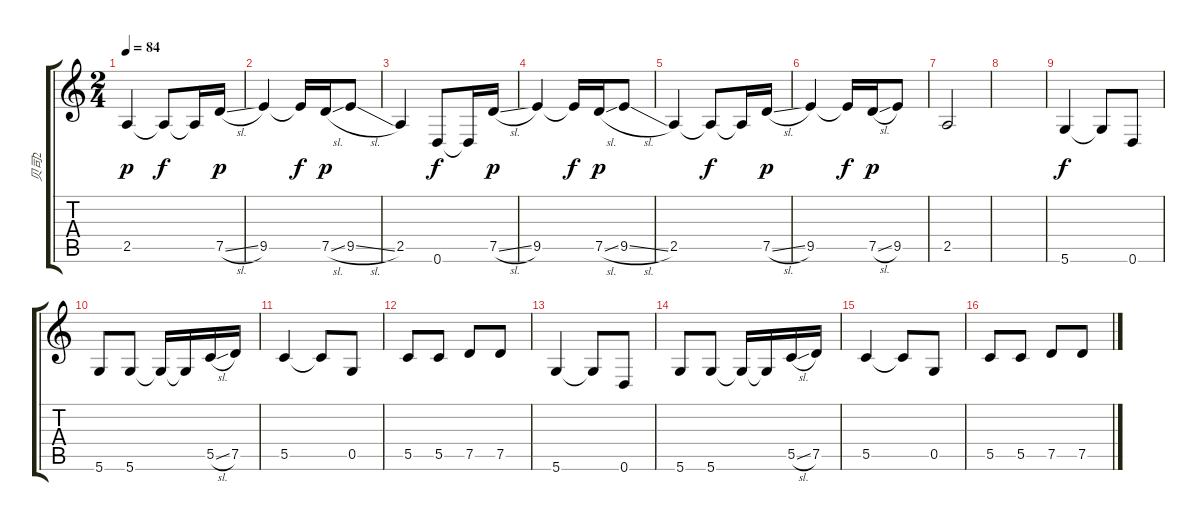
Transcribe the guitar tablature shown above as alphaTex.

\track ("贝司2" "贝司2") {instrument electricbassfinger}
\staff {score tabs}
\tuning (Eb4 Bb3 Gb3 Db3 G2 D2) {hide}
\ts (2 4)
\tempo 84
\clef g2
\ks c
2.5.4{dy p} 2.5{t}.8{dy f} 2.5{t}.16 7.5{sl}.16{dy p} |
9.5.4 9.5{t}.16{dy f} 7.5{sl}.16{dy p} 9.5{sl}.8 |
2.5.4 0.6.8{dy f} 0.6{t}.16 7.5{sl}.16{dy p} |
9.5.4 9.5{t}.16{dy f} 7.5{sl}.16{dy p} 9.5{sl}.8 |
2.5.4 2.5{t}.8{dy f} 2.5{t}.16 7.5{sl}.16{dy p} |
9.5.4 9.5{t}.16{dy f} 7.5{sl}.16{dy p} 9.5.8 |
2.5.2 |
|
5.6.4{dy f} 5.6{t}.8 0.6.8 |
5.6.8 5.6.8 5.6{t}.16 5.6{t}.16 5.5{sl}.16 7.5.16 |
5.5.4 5.5{t}.8 0.5.8 |
5.5.8 5.5.8 7.5.8 7.5.8 |
5.6.4 5.6{t}.8 0.6.8 |
5.6.8 5.6.8 5.6{t}.16 5.6{t}.16 5.5{sl}.16 7.5.16 |
5.5.4 5.5{t}.8 0.5.8 |
5.5.8 5.5.8 7.5.8 7.5.8
